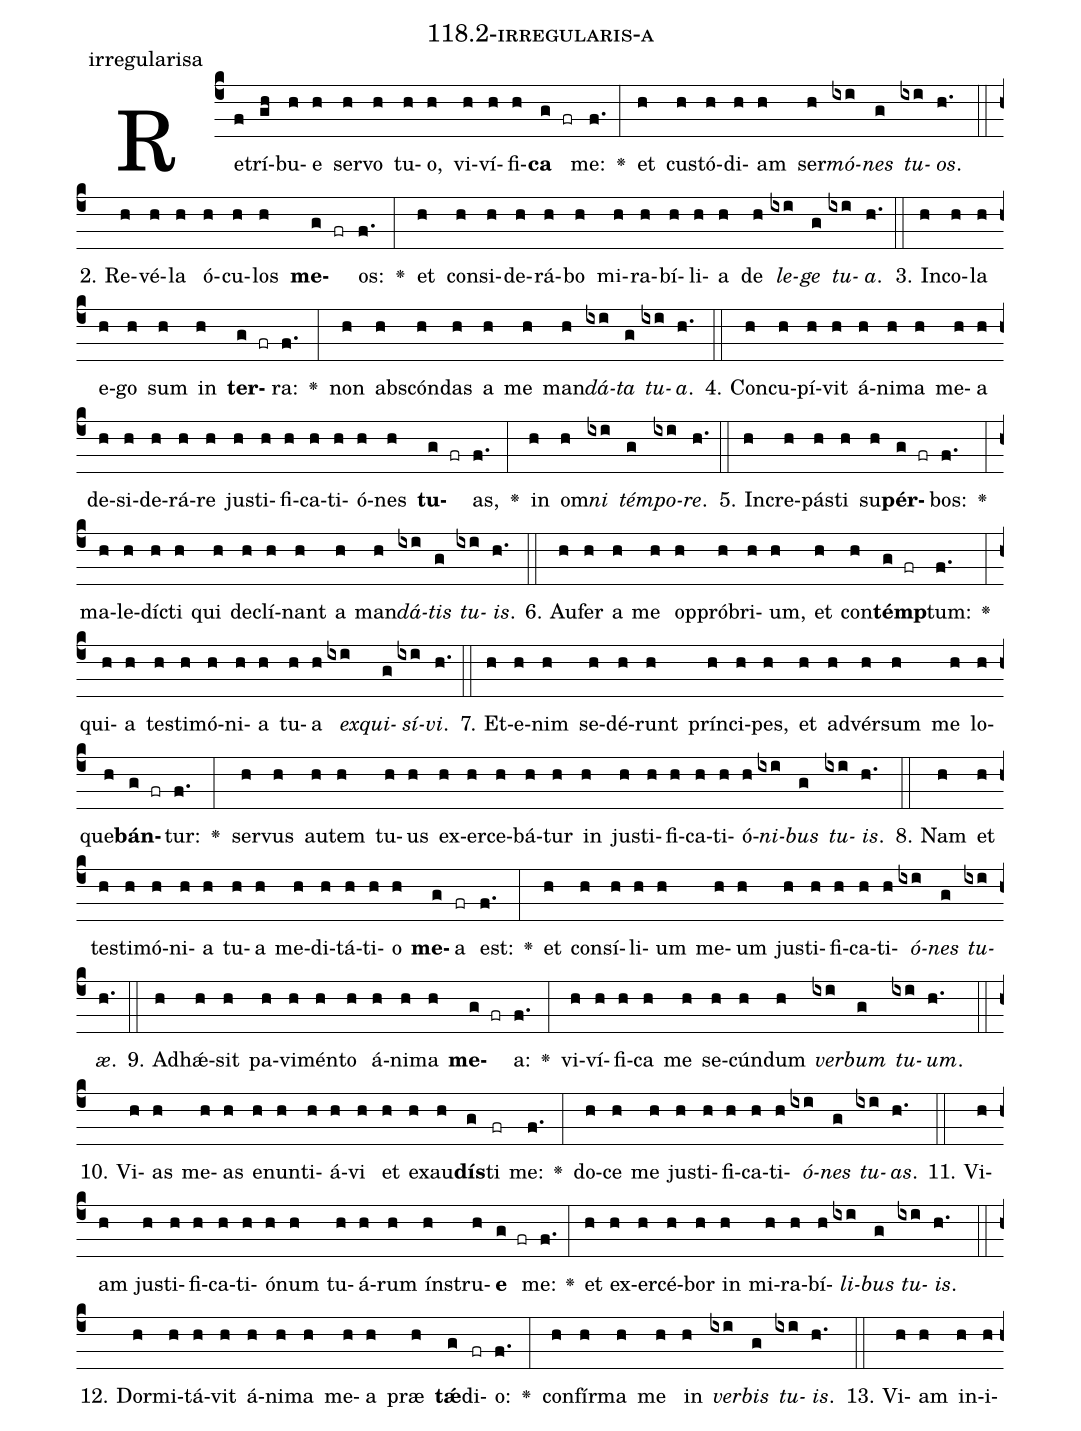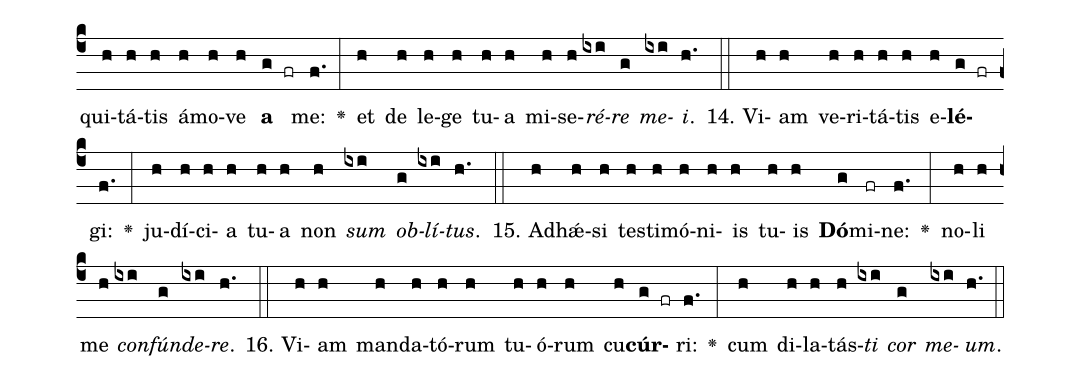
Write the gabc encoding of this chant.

name: 118.2-irregularis-a;
annotation: irregularisa;
%%
(c4)Re(f)trí(gh)bu(h)e(h) ser(h)vo(h) tu(h)o,(h) vi(h)ví(h)fi(h)<b>ca</b>(g fr) me:(f.) <v>\greheightstar</v>(:) et(h) cus(h)tó(h)di(h)am(h) ser(h)<i>mó</i>(ixi)<i>nes</i>(g) <i>tu</i>(ixi)<i>os</i>.(h.) (::)
2. Re(h)vé(h)la(h) ó(h)cu(h)los(h) <b>me</b>(g fr)os:(f.) <v>\greheightstar</v>(:) et(h) con(h)si(h)de(h)rá(h)bo(h) mi(h)ra(h)bí(h)li(h)a(h) de(h) <i>le</i>(ixi)<i>ge</i>(g) <i>tu</i>(ixi)<i>a</i>.(h.) (::)
3. In(h)co(h)la(h) e(h)go(h) sum(h) in(h) <b>ter</b>(g fr)ra:(f.) <v>\greheightstar</v>(:) non(h) abs(h)cón(h)das(h) a(h) me(h) man(h)<i>dá</i>(ixi)<i>ta</i>(g) <i>tu</i>(ixi)<i>a</i>.(h.) (::)
4. Con(h)cu(h)pí(h)vit(h) á(h)ni(h)ma(h) me(h)a(h) de(h)si(h)de(h)rá(h)re(h) jus(h)ti(h)fi(h)ca(h)ti(h)ó(h)nes(h) <b>tu</b>(g fr)as,(f.) <v>\greheightstar</v>(:) in(h) om(h)<i>ni</i>(ixi) <i>tém</i>(g)<i>po</i>(ixi)<i>re</i>.(h.) (::)
5. In(h)cre(h)pás(h)ti(h) su(h)<b>pér</b>(g fr)bos:(f.) <v>\greheightstar</v>(:) ma(h)le(h)díc(h)ti(h) qui(h) de(h)clí(h)nant(h) a(h) man(h)<i>dá</i>(ixi)<i>tis</i>(g) <i>tu</i>(ixi)<i>is</i>.(h.) (::)
6. Au(h)fer(h) a(h) me(h) op(h)pró(h)bri(h)um,(h) et(h) con(h)<b>témp</b>(g fr)tum:(f.) <v>\greheightstar</v>(:) qui(h)a(h) tes(h)ti(h)mó(h)ni(h)a(h) tu(h)a(h) <i>ex</i>(ixi)<i>qui</i>(g)<i>sí</i>(ixi)<i>vi</i>.(h.) (::)
7. Et(h)e(h)nim(h) se(h)dé(h)runt(h) prín(h)ci(h)pes,(h) et(h) ad(h)vér(h)sum(h) me(h) lo(h)que(h)<b>bán</b>(g fr)tur:(f.) <v>\greheightstar</v>(:) ser(h)vus(h) au(h)tem(h) tu(h)us(h) ex(h)er(h)ce(h)bá(h)tur(h) in(h) jus(h)ti(h)fi(h)ca(h)ti(h)ó(h)<i>ni</i>(ixi)<i>bus</i>(g) <i>tu</i>(ixi)<i>is</i>.(h.) (::)
8. Nam(h) et(h) tes(h)ti(h)mó(h)ni(h)a(h) tu(h)a(h) me(h)di(h)tá(h)ti(h)o(h) <b>me</b>(g)a(fr) est:(f.) <v>\greheightstar</v>(:) et(h) con(h)sí(h)li(h)um(h) me(h)um(h) jus(h)ti(h)fi(h)ca(h)ti(h)<i>ó</i>(ixi)<i>nes</i>(g) <i>tu</i>(ixi)<i>æ</i>.(h.) (::)
9. Ad(h)hǽ(h)sit(h) pa(h)vi(h)mén(h)to(h) á(h)ni(h)ma(h) <b>me</b>(g fr)a:(f.) <v>\greheightstar</v>(:) vi(h)ví(h)fi(h)ca(h) me(h) se(h)cún(h)dum(h) <i>ver</i>(ixi)<i>bum</i>(g) <i>tu</i>(ixi)<i>um</i>.(h.) (::)
10. Vi(h)as(h) me(h)as(h) e(h)nun(h)ti(h)á(h)vi(h) et(h) ex(h)au(h)<b>dís</b>(g)ti(fr) me:(f.) <v>\greheightstar</v>(:) do(h)ce(h) me(h) jus(h)ti(h)fi(h)ca(h)ti(h)<i>ó</i>(ixi)<i>nes</i>(g) <i>tu</i>(ixi)<i>as</i>.(h.) (::)
11. Vi(h)am(h) jus(h)ti(h)fi(h)ca(h)ti(h)ó(h)num(h) tu(h)á(h)rum(h) ín(h)stru(h)<b>e</b>(g fr) me:(f.) <v>\greheightstar</v>(:) et(h) ex(h)er(h)cé(h)bor(h) in(h) mi(h)ra(h)bí(h)<i>li</i>(ixi)<i>bus</i>(g) <i>tu</i>(ixi)<i>is</i>.(h.) (::)
12. Dor(h)mi(h)tá(h)vit(h) á(h)ni(h)ma(h) me(h)a(h) præ(h) <b>tǽ</b>(g)di(fr)o:(f.) <v>\greheightstar</v>(:) con(h)fír(h)ma(h) me(h) in(h) <i>ver</i>(ixi)<i>bis</i>(g) <i>tu</i>(ixi)<i>is</i>.(h.) (::)
13. Vi(h)am(h) in(h)i(h)qui(h)tá(h)tis(h) á(h)mo(h)ve(h) <b>a</b>(g fr) me:(f.) <v>\greheightstar</v>(:) et(h) de(h) le(h)ge(h) tu(h)a(h) mi(h)se(h)<i>ré</i>(ixi)<i>re</i>(g) <i>me</i>(ixi)<i>i</i>.(h.) (::)
14. Vi(h)am(h) ve(h)ri(h)tá(h)tis(h) e(h)<b>lé</b>(g fr)gi:(f.) <v>\greheightstar</v>(:) ju(h)dí(h)ci(h)a(h) tu(h)a(h) non(h) <i>sum</i>(ixi) <i>ob</i>(g)<i>lí</i>(ixi)<i>tus</i>.(h.) (::)
15. Ad(h)hǽ(h)si(h) tes(h)ti(h)mó(h)ni(h)is(h) tu(h)is(h) <b>Dó</b>(g)mi(fr)ne:(f.) <v>\greheightstar</v>(:) no(h)li(h) me(h) <i>con</i>(ixi)<i>fún</i>(g)<i>de</i>(ixi)<i>re</i>.(h.) (::)
16. Vi(h)am(h) man(h)da(h)tó(h)rum(h) tu(h)ó(h)rum(h) cu(h)<b>cúr</b>(g fr)ri:(f.) <v>\greheightstar</v>(:) cum(h) di(h)la(h)tás(h)<i>ti</i>(ixi) <i>cor</i>(g) <i>me</i>(ixi)<i>um</i>.(h.) (::)
